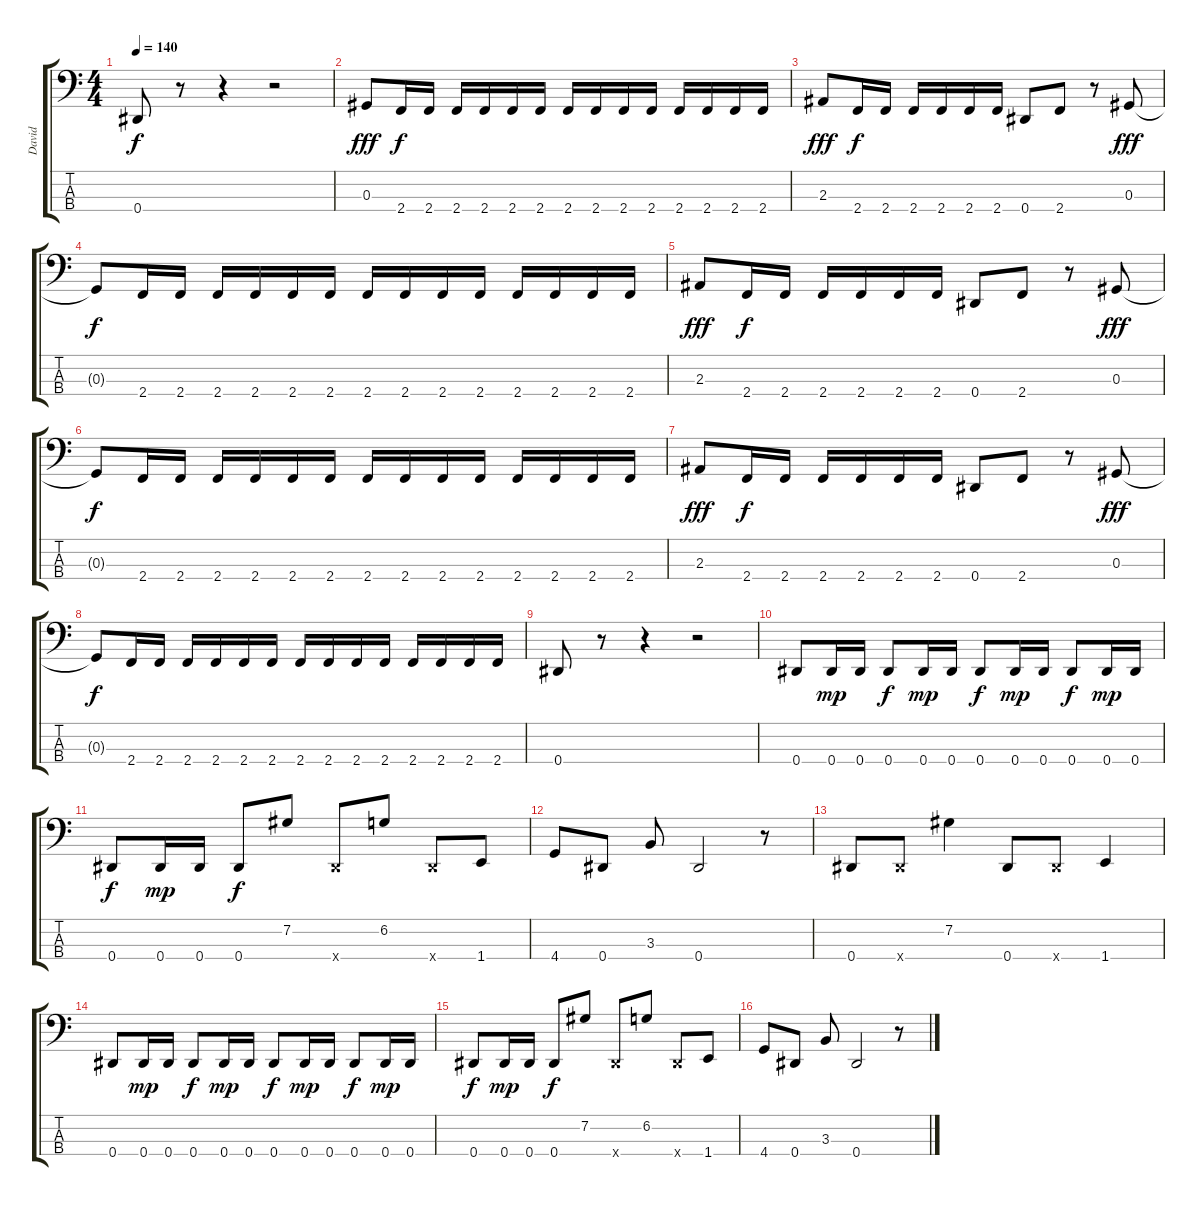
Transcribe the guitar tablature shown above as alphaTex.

\track ("David" "David") {instrument electricbasspick}
\staff {score tabs}
\tuning (Gb2 Db2 Ab1 Eb1) {hide}
\ts (4 4)
\tempo 140
\clef f4
\ks c
0.4.8{dy f} r.8 r.4 r.2 |
0.3.8{dy fff} 2.4.16{dy f} 2.4.16 2.4.16 2.4.16 2.4.16 2.4.16 2.4.16 2.4.16 2.4.16 2.4.16 2.4.16 2.4.16 2.4.16 2.4.16 |
2.3.8{dy fff} 2.4.16{dy f} 2.4.16 2.4.16 2.4.16 2.4.16 2.4.16 0.4.8 2.4.8 r.8 0.3.8{dy fff} |
0.3{t}.8{dy f} 2.4.16 2.4.16 2.4.16 2.4.16 2.4.16 2.4.16 2.4.16 2.4.16 2.4.16 2.4.16 2.4.16 2.4.16 2.4.16 2.4.16 |
2.3.8{dy fff} 2.4.16{dy f} 2.4.16 2.4.16 2.4.16 2.4.16 2.4.16 0.4.8 2.4.8 r.8 0.3.8{dy fff} |
0.3{t}.8{dy f} 2.4.16 2.4.16 2.4.16 2.4.16 2.4.16 2.4.16 2.4.16 2.4.16 2.4.16 2.4.16 2.4.16 2.4.16 2.4.16 2.4.16 |
2.3.8{dy fff} 2.4.16{dy f} 2.4.16 2.4.16 2.4.16 2.4.16 2.4.16 0.4.8 2.4.8 r.8 0.3.8{dy fff} |
0.3{t}.8{dy f} 2.4.16 2.4.16 2.4.16 2.4.16 2.4.16 2.4.16 2.4.16 2.4.16 2.4.16 2.4.16 2.4.16 2.4.16 2.4.16 2.4.16 |
0.4.8 r.8 r.4 r.2 |
0.4.8 0.4.16{dy mp} 0.4.16 0.4.8{dy f} 0.4.16{dy mp} 0.4.16 0.4.8{dy f} 0.4.16{dy mp} 0.4.16 0.4.8{dy f} 0.4.16{dy mp} 0.4.16 |
0.4.8{dy f} 0.4.16{dy mp} 0.4.16 0.4.8{dy f} 7.2.8 0.4{x}.8 6.2.8 0.4{x}.8 1.4.8 |
4.4.8 0.4.8 3.3.8 0.4.2 r.8 |
0.4.8 0.4{x}.8 7.2.4 0.4.8 0.4{x}.8 1.4.4 |
0.4.8 0.4.16{dy mp} 0.4.16 0.4.8{dy f} 0.4.16{dy mp} 0.4.16 0.4.8{dy f} 0.4.16{dy mp} 0.4.16 0.4.8{dy f} 0.4.16{dy mp} 0.4.16 |
0.4.8{dy f} 0.4.16{dy mp} 0.4.16 0.4.8{dy f} 7.2.8 0.4{x}.8 6.2.8 0.4{x}.8 1.4.8 |
4.4.8 0.4.8 3.3.8 0.4.2 r.8
